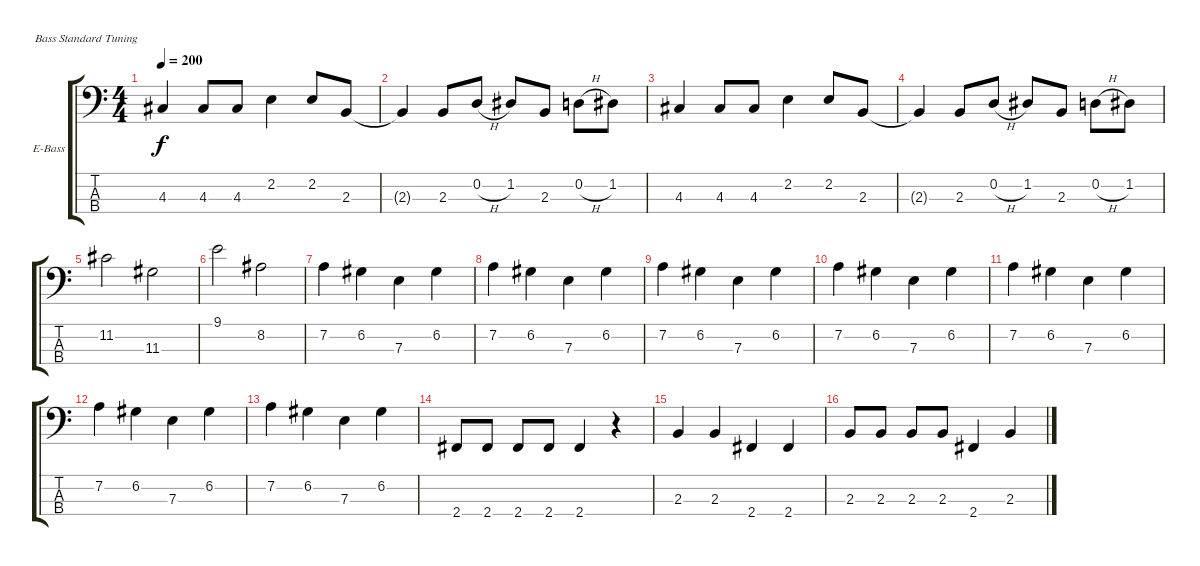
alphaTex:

\defaultSystemsLayout 4
\bracketExtendMode groupsimilarinstruments
\firstSystemTrackNameOrientation horizontal
\otherSystemsTrackNameOrientation horizontal
\track ("Electric Bass" "E-Bass") {instrument electricbassfinger}
\staff {score tabs}
\tuning (G2 D2 A1 E1)
\ts (4 4)
\tempo 200
\clef f4
\ks c
4.3.4{dy f} 4.3.8 4.3.8 2.2.4 2.2.8 2.3.8 |
2.3{t}.4 2.3.8 0.2{h}.8 1.2.8 2.3.8 0.2{h}.8 1.2.8 |
4.3.4 4.3.8 4.3.8 2.2.4 2.2.8 2.3.8 |
2.3{t}.4 2.3.8 0.2{h}.8 1.2.8 2.3.8 0.2{h}.8 1.2.8 |
11.2.2 11.3.2 |
9.1.2 8.2.2 |
7.2.4 6.2.4 7.3.4 6.2.4 |
7.2.4 6.2.4 7.3.4 6.2.4 |
7.2.4 6.2.4 7.3.4 6.2.4 |
7.2.4 6.2.4 7.3.4 6.2.4 |
7.2.4 6.2.4 7.3.4 6.2.4 |
7.2.4 6.2.4 7.3.4 6.2.4 |
7.2.4 6.2.4 7.3.4 6.2.4 |
2.4.8 2.4.8 2.4.8 2.4.8 2.4.4 r.4 |
2.3.4 2.3.4 2.4.4 2.4.4 |
2.3.8 2.3.8 2.3.8 2.3.8 2.4.4 2.3.4
